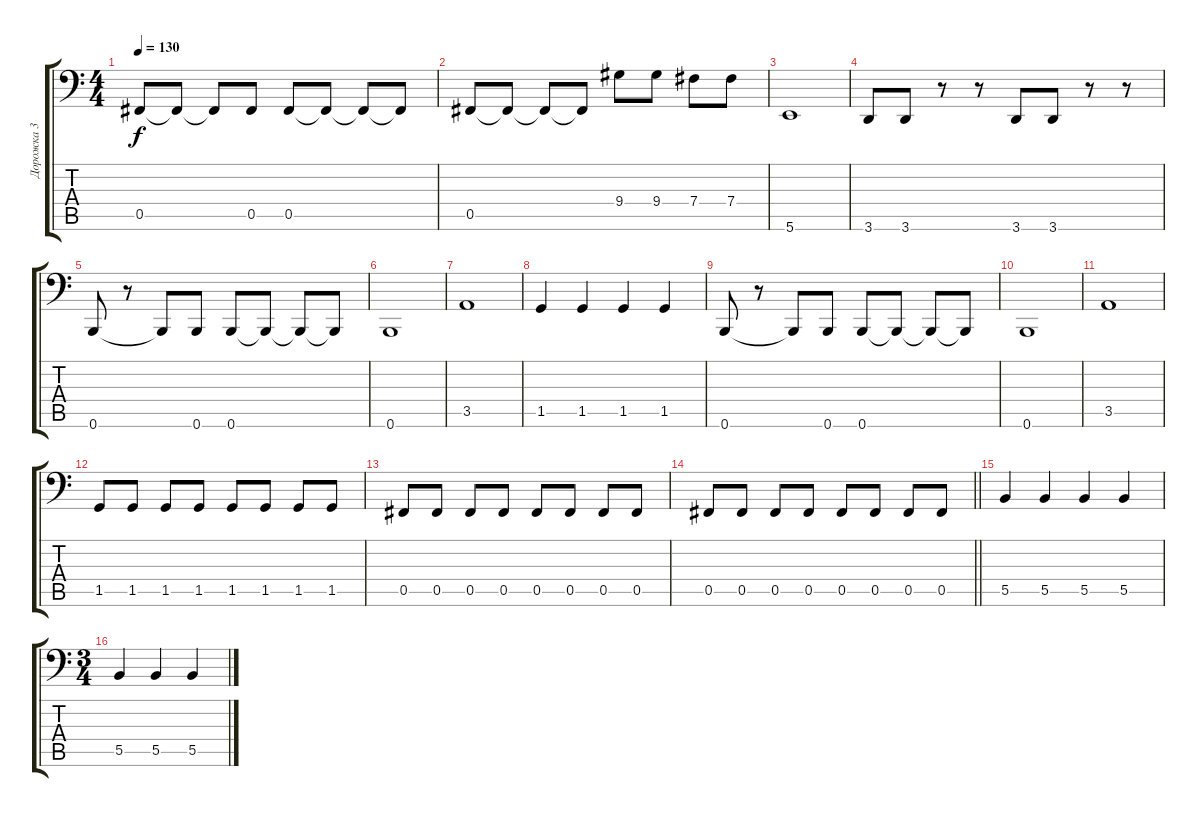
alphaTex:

\track ("Дорожка 3" "Дорожка 3") {instrument electricbassfinger}
\staff {score tabs}
\tuning (Db3 Ab2 E2 B1 Gb1 B0) {hide}
\ts (4 4)
\tempo 130
\clef f4
\ks c
0.5.8{dy f} 0.5{t}.8 0.5{t}.8 0.5.8 0.5.8 0.5{t}.8 0.5{t}.8 0.5{t}.8 |
0.5.8 0.5{t}.8 0.5{t}.8 0.5{t}.8 9.4.8 9.4.8 7.4.8 7.4.8 |
5.6.1 |
3.6.8 3.6.8 r.8 r.8 3.6.8 3.6.8 r.8 r.8 |
0.6.8 r.8 0.6{t}.8 0.6.8 0.6.8 0.6{t}.8 0.6{t}.8 0.6{t}.8 |
0.6.1 |
3.5.1 |
1.5.4 1.5.4 1.5.4 1.5.4 |
0.6.8 r.8 0.6{t}.8 0.6.8 0.6.8 0.6{t}.8 0.6{t}.8 0.6{t}.8 |
0.6.1 |
3.5.1 |
1.5.8 1.5.8 1.5.8 1.5.8 1.5.8 1.5.8 1.5.8 1.5.8 |
0.5.8 0.5.8 0.5.8 0.5.8 0.5.8 0.5.8 0.5.8 0.5.8 |
\barLineRight lightlight
0.5.8 0.5.8 0.5.8 0.5.8 0.5.8 0.5.8 0.5.8 0.5.8 |
\section ("" " ")
5.5.4 5.5.4 5.5.4 5.5.4 |
\ts (3 4)
5.5.4 5.5.4 5.5.4
